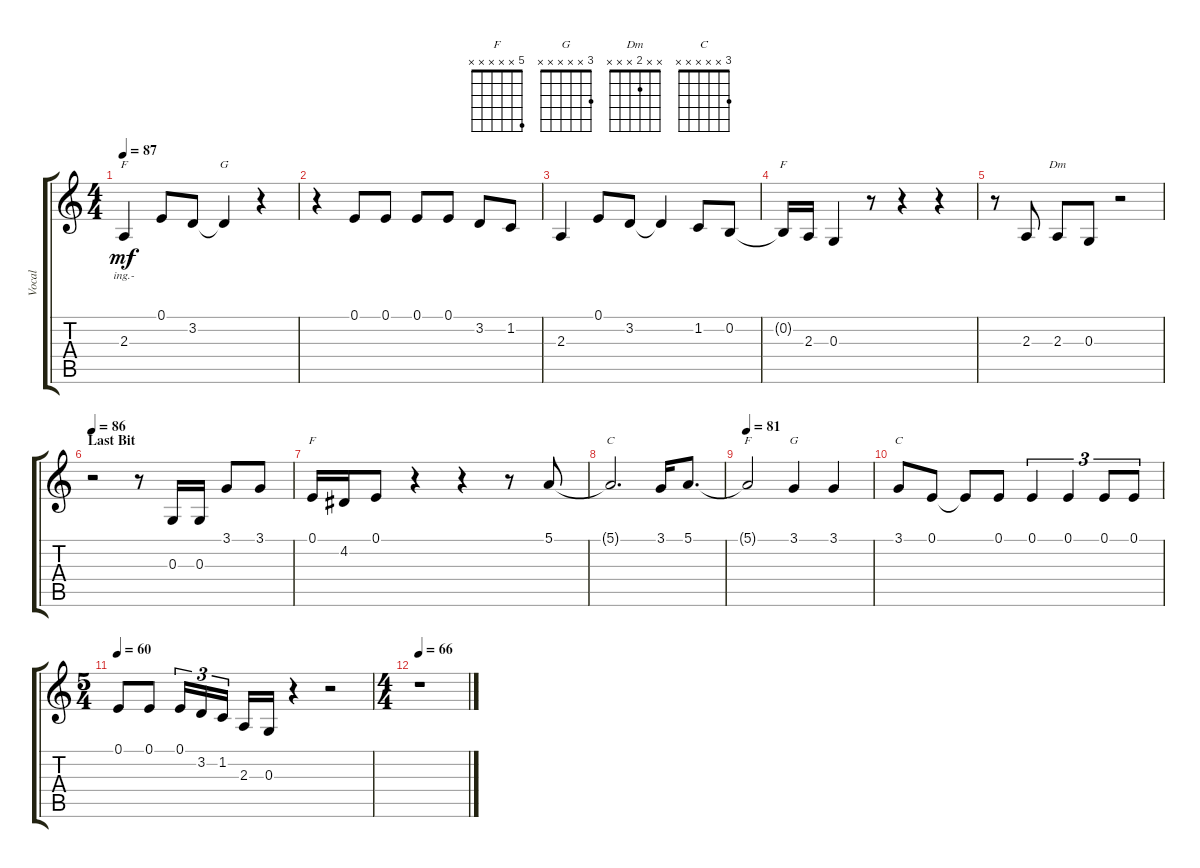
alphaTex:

\track ("Vocal" "Vocal") {instrument flute}
\staff {score tabs}
\tuning (E4 B3 G3 D3 A2 E2) {hide}
\chord ("F" x x 2 x x x)
\chord ("G" x 3 x x x x)
\chord ("F" x 0 x x x x)
\chord ("Dm" x x 2 x x x)
\chord ("F" 0 x x x x x)
\chord ("C" 5 x x x x x)
\chord ("F" 5 x x x x x)
\chord ("G" 3 x x x x x)
\chord ("C" 3 x x x x x)
\ts (4 4)
\tempo 87
\clef g2
\ks c
2.3.4{ch "F" lyrics (0 "ing.-") lyrics (1 "") lyrics (2 "") lyrics (3 "") lyrics (4 "") dy mf} 0.1.8{lyrics (0 " ") lyrics (1 "") lyrics (2 "") lyrics (3 "") lyrics (4 "")} 3.2.8 3.2{t}.4{ch "G"} r.4 |
r.4 0.1.8 0.1.8 0.1.8 0.1.8 3.2.8 1.2.8 |
2.3.4 0.1.8 3.2.8 3.2{t}.4 1.2.8 0.2.8 |
0.2{t}.16{ch "F"} 2.3.16 0.3.4 r.8 r.4 r.4 |
r.8 2.3.8 2.3.8{ch "Dm"} 0.3.8 r.2 |
\section ("" "Last Bit")
\tempo 86
r.2 r.8 0.3.16 0.3.16 3.1.8 3.1.8 |
0.1.16{ch "F"} 4.2.16 0.1.8 r.4 r.4 r.8 5.1.8 |
5.1{t}.2{d ch "C"} 3.1.16 5.1.8{d} |
\tempo 81
5.1{t}.2{ch "F"} 3.1.4{ch "G"} 3.1.4 |
3.1.8{ch "C"} 0.1.8 0.1{t}.8 0.1.8 0.1.4{tu (3 2)} 0.1.4{tu (3 2)} 0.1.8{tu (3 2)} 0.1.8{tu (3 2)} |
\ts (5 4)
\tempo 60
0.1.8 0.1.8 0.1.16{tu (3 2)} 3.2.16{tu (3 2)} 1.2.16{tu (3 2)} 2.3.16 0.3.16 r.4 r.2 |
\ts (4 4)
\tempo 66
r.1
